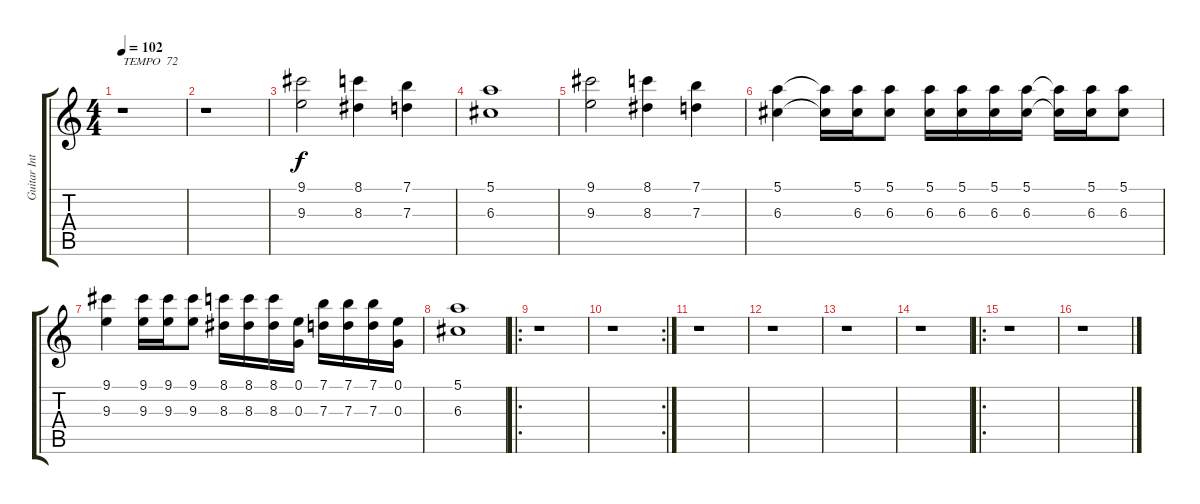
\track ("Guitar Intro2" "Guitar Int") {instrument acousticguitarnylon}
\staff {score tabs}
\tuning (E4 B3 G3 D3 A2 E2) {hide}
\ts (4 4)
\tempo 102
\clef g2
\ks c
r.1{txt "TEMPO  72" dy f instrument acousticguitarnylon} |
r.1 |
(9.1 9.3).2 (8.1 8.3).4 (7.1 7.3).4 |
(5.1 6.3).1 |
(9.1 9.3).2 (8.1 8.3).4 (7.1 7.3).4 |
(5.1 6.3).4 (5.1{t} 6.3{t}).16 (5.1 6.3).16 (5.1 6.3).8 (5.1 6.3).16 (5.1 6.3).16 (5.1 6.3).16 (5.1 6.3).16 (5.1{t} 6.3{t}).16 (5.1 6.3).16 (5.1 6.3).8 |
(9.1 9.3).4 (9.1 9.3).16 (9.1 9.3).16 (9.1 9.3).8 (8.1 8.3).16 (8.1 8.3).16 (8.1 8.3).16 (0.1 0.3).16 (7.1 7.3).16 (7.1 7.3).16 (7.1 7.3).16 (0.1 0.3).16 |
(5.1 6.3).1 |
\ro
r.1 |
\rc 2
r.1 |
r.1 |
r.1 |
r.1 |
r.1 |
\ro
r.1 |
r.1
